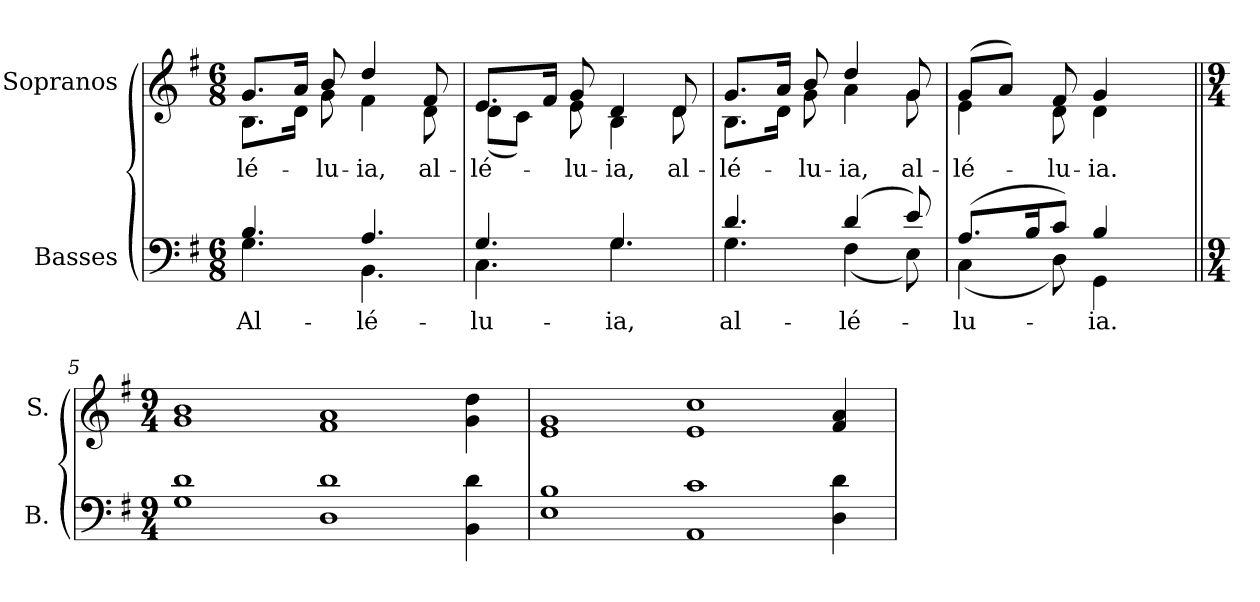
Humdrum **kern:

**kern	**text	**kern	**text
*part2	*part2	*part1	*part1
*staff2	*staff2	*staff1	*staff1
*I"Basses	*	*I"Sopranos	*
*I'B.	*	*I'S.	*
*clefF4	*	*clefG2	*
*k[f#]	*	*k[f#]	*
*e:	*	*e:	*
*M6/8	*	*M6/8	*
=1	=1	=1	=1
!	!LO:LY:b:color=#000000	!	!
*^	*	*^	*
!	!	!	!	!	!LO:LY:b:color=#000000
4.Bi/	4.Gi\	Al-	8.gi/L	8.Bi\L	-lé-
.	.	.	16ai/Jk	16di\Jk	.
!	!	!	!	!	!LO:LY:b:color=#000000
.	.	.	8bi/	8gi\	-lu-
!	!	!LO:LY:b:color=#000000	!	!	!
!	!	!	!	!	!LO:LY:b:color=#000000
4.Ai/	4.BBi\	-lé-	4ddi/	4f#i\	-ia,
!	!	!	!	!	!LO:LY:b:color=#000000
.	.	.	8f#i/	8di\	al-
=2	=2	=2	=2	=2	=2
!	!	!LO:LY:b:color=#000000	!	!	!
!	!	!	!	!	!LO:LY:b:color=#000000
4.Gi/	4.Ci\	-lu-	8.ei/L	(8di\L	-lé-
.	.	.	.	8ci\J)	.
.	.	.	16f#i/Jk	.	.
!	!	!	!	!	!LO:LY:b:color=#000000
.	.	.	8gi/	8ei\	-lu-
!	!	!LO:LY:b:color=#000000	!	!	!
!	!	!	!	!	!LO:LY:b:color=#000000
4.Gi/	4.Gi\	-ia,	4di/	4Bi\	-ia,
!	!	!	!	!	!LO:LY:b:color=#000000
.	.	.	8di/	8di\	al-
=3	=3	=3	=3	=3	=3
!	!	!LO:LY:b:color=#000000	!	!	!
!	!	!	!	!	!LO:LY:b:color=#000000
4.di/	4.Gi\	al-	8.gi/L	8.Bi\L	-lé-
.	.	.	16ai/Jk	16di\Jk	.
!	!	!	!	!	!LO:LY:b:color=#000000
.	.	.	8bi/	8gi\	-lu-
!	!	!LO:LY:b:color=#000000	!	!	!
!	!	!	!	!	!LO:LY:b:color=#000000
(4di/	(4F#i\	-lé-	4ddi/	4ai\	-ia,
!	!	!	!	!	!LO:LY:b:color=#000000
8ei/)	8Ei\)	.	8gi/	8gi\	al-
=4	=4	=4	=4	=4	=4
!	!	!LO:LY:b:color=#000000	!	!	!
!	!	!	!	!	!LO:LY:b:color=#000000
(8.Ai/L	(4Ci\	-lu-	(8gi/L	4ei\	-lé-
.	.	.	8ai/J)	.	.
16Bi/k	.	.	.	.	.
!	!	!	!	!	!LO:LY:b:color=#000000
8ci/J)	8Di\)	.	8f#i/	8di\	-lu-
!	!	!LO:LY:b:color=#000000	!	!	!
!	!	!	!	!	!LO:LY:b:color=#000000
4Bi/	4GGi\	-ia.	4gi/	4di\	-ia.
8ryy	8ryy	.	8ryy	8ryy	.
*v	*v	*	*	*	*
*	*	*v	*v	*
!!LO:LB:g=z
=5||	=5||	=5||	=5||
*M9/4	*	*M9/4	*
*^	*	*^	*
!	!	!	!LO:TX:b:t=Jn. 8, 12 &colon;	!	!
!	!	!	!LO:TX:t=Moi, je suis la lumière du m	!	!
!	!	!	!LO:TX:t=on	!	!
!	!	!	!LO:TX:t=de, dit le Seigneur.	!	!
!	!	!	!LO:TX:t=Celui qui me suit aura la lumi	!	!
!	!	!	!LO:TX:t=è	!	!
!	!	!	!LO:TX:t=re de la vie.	!	!
*v	*v	*	*	*	*
*	*	*v	*v	*
1Gi 1di	.	1gi 1bi	.
1Di 1di	.	1f#i 1ai	.
4BBi\ 4di	.	4gi\ 4ddi	.
=6	=6	=6	=6
1Ei 1Bi	.	1ei 1gi	.
1AAi 1ci	.	1ei 1cci	.
4Di\ 4di	.	4f#i/ 4ai	.
=	=	=	=
*-	*-	*-	*-
